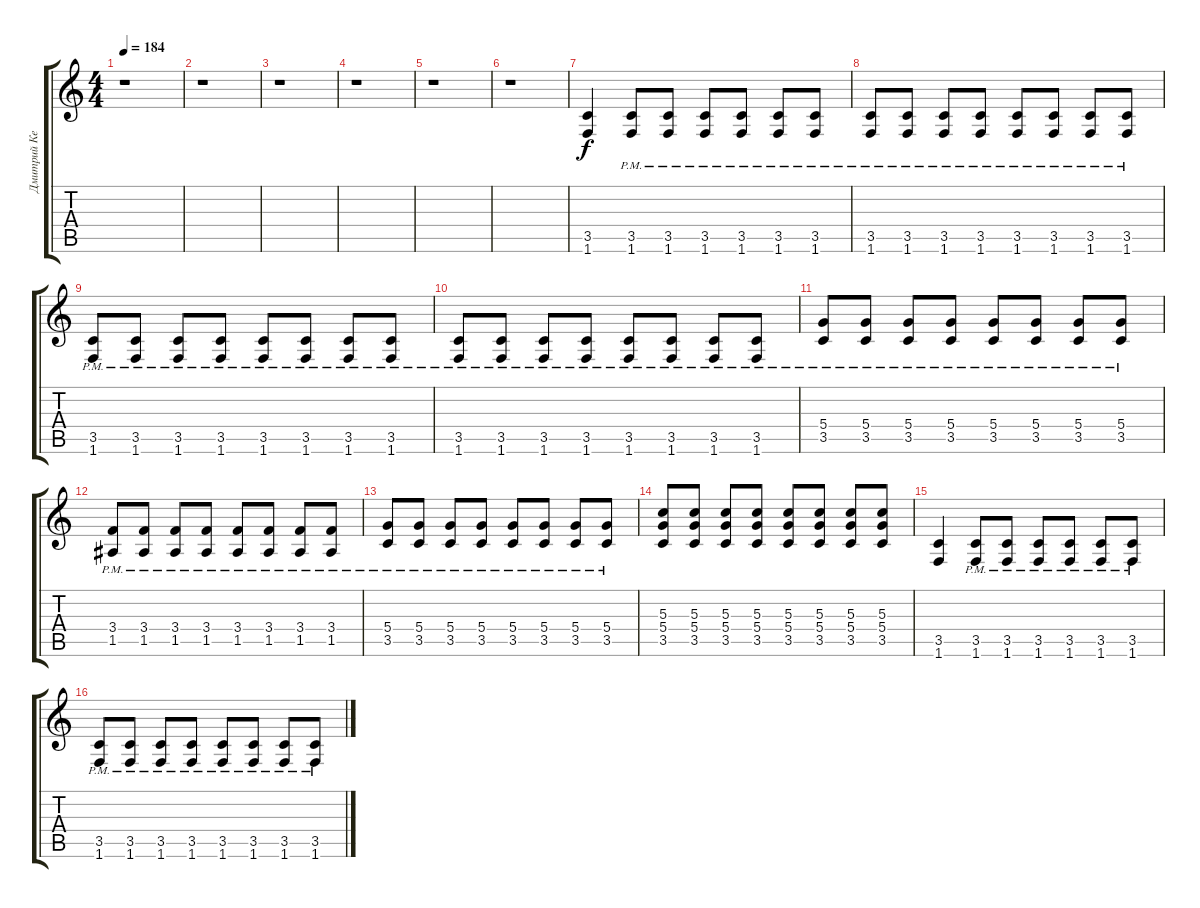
\track ("Дмитрий Кежватов (2)" "Дмитрий Ке") {instrument overdrivenguitar}
\staff {score tabs}
\tuning (E4 B3 G3 D3 A2 E2) {hide}
\ts (4 4)
\tempo 184
\clef g2
\ks c
r.1{dy f instrument overdrivenguitar} |
r.1 |
r.1 |
r.1 |
r.1 |
r.1 |
(3.5 1.6).4 (3.5{pm} 1.6{pm}).8 (3.5{pm} 1.6{pm}).8 (3.5{pm} 1.6{pm}).8 (3.5{pm} 1.6{pm}).8 (3.5{pm} 1.6{pm}).8 (3.5{pm} 1.6{pm}).8 |
(3.5{pm} 1.6{pm}).8 (3.5{pm} 1.6{pm}).8 (3.5{pm} 1.6{pm}).8 (3.5{pm} 1.6{pm}).8 (3.5{pm} 1.6{pm}).8 (3.5{pm} 1.6{pm}).8 (3.5{pm} 1.6{pm}).8 (3.5{pm} 1.6{pm}).8 |
(3.5{pm} 1.6{pm}).8 (3.5{pm} 1.6{pm}).8 (3.5{pm} 1.6{pm}).8 (3.5{pm} 1.6{pm}).8 (3.5{pm} 1.6{pm}).8 (3.5{pm} 1.6{pm}).8 (3.5{pm} 1.6{pm}).8 (3.5{pm} 1.6{pm}).8 |
(3.5{pm} 1.6{pm}).8 (3.5{pm} 1.6{pm}).8 (3.5{pm} 1.6{pm}).8 (3.5{pm} 1.6{pm}).8 (3.5{pm} 1.6{pm}).8 (3.5{pm} 1.6{pm}).8 (3.5{pm} 1.6{pm}).8 (3.5{pm} 1.6{pm}).8 |
(5.4{pm} 3.5{pm}).8 (5.4{pm} 3.5{pm}).8 (5.4{pm} 3.5{pm}).8 (5.4{pm} 3.5{pm}).8 (5.4{pm} 3.5{pm}).8 (5.4{pm} 3.5{pm}).8 (5.4{pm} 3.5{pm}).8 (5.4{pm} 3.5{pm}).8 |
(3.4{pm} 1.5{pm}).8 (3.4{pm} 1.5{pm}).8 (3.4{pm} 1.5{pm}).8 (3.4{pm} 1.5{pm}).8 (3.4{pm} 1.5{pm}).8 (3.4{pm} 1.5{pm}).8 (3.4{pm} 1.5{pm}).8 (3.4{pm} 1.5{pm}).8 |
(5.4{pm} 3.5{pm}).8 (5.4{pm} 3.5{pm}).8 (5.4{pm} 3.5{pm}).8 (5.4{pm} 3.5{pm}).8 (5.4{pm} 3.5{pm}).8 (5.4{pm} 3.5{pm}).8 (5.4{pm} 3.5{pm}).8 (5.4{pm} 3.5{pm}).8 |
(5.3 5.4 3.5).8 (5.3 5.4 3.5).8 (5.3 5.4 3.5).8 (5.3 5.4 3.5).8 (5.3 5.4 3.5).8 (5.3 5.4 3.5).8 (5.3 5.4 3.5).8 (5.3 5.4 3.5).8 |
(3.5 1.6).4 (3.5{pm} 1.6{pm}).8 (3.5{pm} 1.6{pm}).8 (3.5{pm} 1.6{pm}).8 (3.5{pm} 1.6{pm}).8 (3.5{pm} 1.6{pm}).8 (3.5{pm} 1.6{pm}).8 |
(3.5{pm} 1.6{pm}).8 (3.5{pm} 1.6{pm}).8 (3.5{pm} 1.6{pm}).8 (3.5{pm} 1.6{pm}).8 (3.5{pm} 1.6{pm}).8 (3.5{pm} 1.6{pm}).8 (3.5{pm} 1.6{pm}).8 (3.5{pm} 1.6{pm}).8
